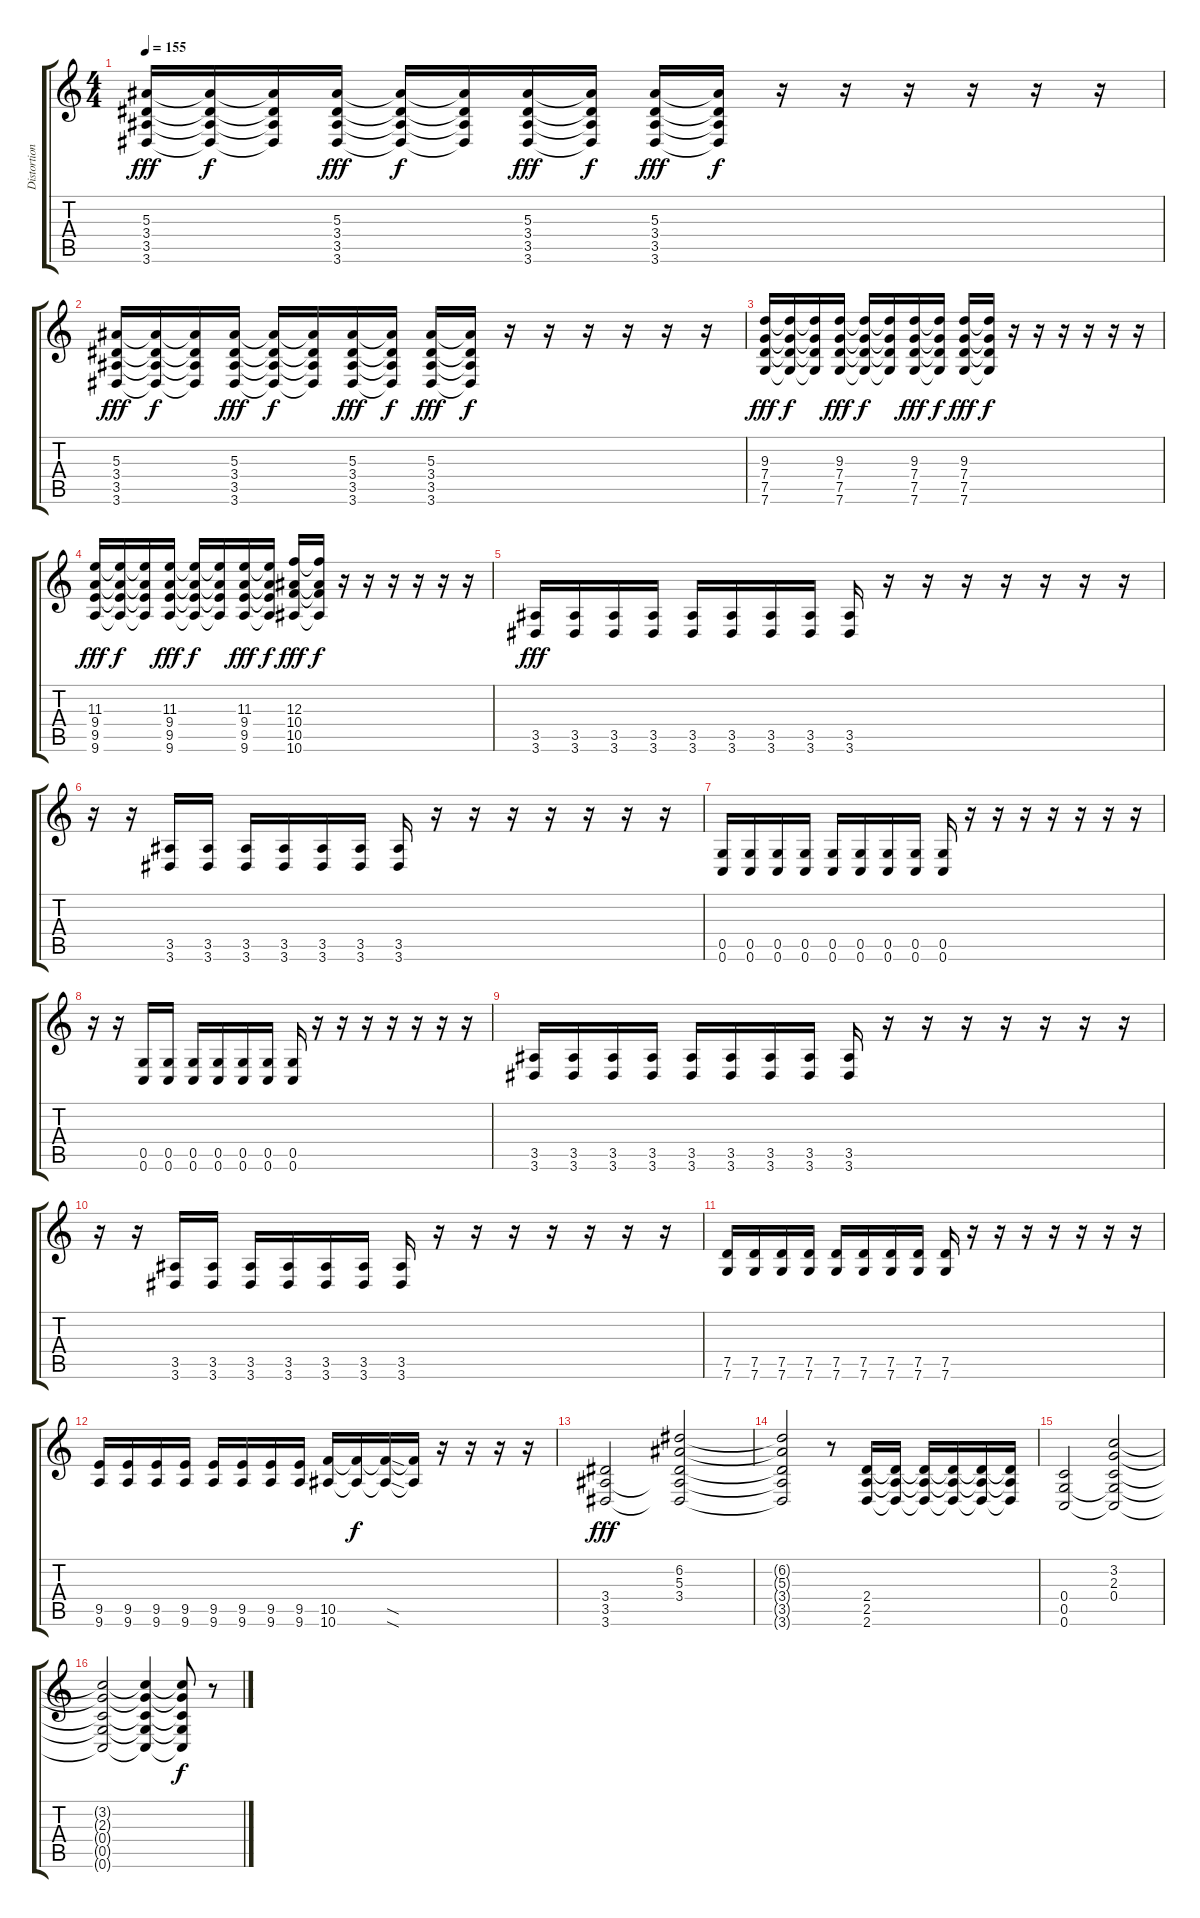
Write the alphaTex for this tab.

\track ("Distortion Left" "Distortion") {instrument distortionguitar}
\staff {score tabs}
\tuning (D4 A3 F3 C3 G2 C2) {hide}
\ts (4 4)
\tempo 155
\clef g2
\ks c
(5.3 3.4 3.5 3.6).16{dy fff} (5.3{t} 3.4{t} 3.5{t} 3.6{t}).16{dy f} (5.3{t} 3.4{t} 3.5{t} 3.6{t}).16 (5.3 3.4 3.5 3.6).16{dy fff} (5.3{t} 3.4{t} 3.5{t} 3.6{t}).16{dy f} (5.3{t} 3.4{t} 3.5{t} 3.6{t}).16 (5.3 3.4 3.5 3.6).16{dy fff} (5.3{t} 3.4{t} 3.5{t} 3.6{t}).16{dy f} (5.3 3.4 3.5 3.6).16{dy fff} (5.3{t} 3.4{t} 3.5{t} 3.6{t}).16{dy f} r.16 r.16 r.16 r.16 r.16 r.16 |
(5.3 3.4 3.5 3.6).16{dy fff} (5.3{t} 3.4{t} 3.5{t} 3.6{t}).16{dy f} (5.3{t} 3.4{t} 3.5{t} 3.6{t}).16 (5.3 3.4 3.5 3.6).16{dy fff} (5.3{t} 3.4{t} 3.5{t} 3.6{t}).16{dy f} (5.3{t} 3.4{t} 3.5{t} 3.6{t}).16 (5.3 3.4 3.5 3.6).16{dy fff} (5.3{t} 3.4{t} 3.5{t} 3.6{t}).16{dy f} (5.3 3.4 3.5 3.6).16{dy fff} (5.3{t} 3.4{t} 3.5{t} 3.6{t}).16{dy f} r.16 r.16 r.16 r.16 r.16 r.16 |
(9.3 7.4 7.5 7.6).16{dy fff} (9.3{t} 7.4{t} 7.5{t} 7.6{t}).16{dy f} (9.3{t} 7.4{t} 7.5{t} 7.6{t}).16 (9.3 7.4 7.5 7.6).16{dy fff} (9.3{t} 7.4{t} 7.5{t} 7.6{t}).16{dy f} (9.3{t} 7.4{t} 7.5{t} 7.6{t}).16 (9.3 7.4 7.5 7.6).16{dy fff} (9.3{t} 7.4{t} 7.5{t} 7.6{t}).16{dy f} (9.3 7.4 7.5 7.6).16{dy fff} (9.3{t} 7.4{t} 7.5{t} 7.6{t}).16{dy f} r.16 r.16 r.16 r.16 r.16 r.16 |
(11.3 9.4 9.5 9.6).16{dy fff} (11.3{t} 9.4{t} 9.5{t} 9.6{t}).16{dy f} (11.3{t} 9.4{t} 9.5{t} 9.6{t}).16 (11.3 9.4 9.5 9.6).16{dy fff} (11.3{t} 9.4{t} 9.5{t} 9.6{t}).16{dy f} (11.3{t} 9.4{t} 9.5{t} 9.6{t}).16 (11.3 9.4 9.5 9.6).16{dy fff} (11.3{t} 9.4{t} 9.5{t} 9.6{t}).16{dy f} (12.3 10.4 10.5 10.6).16{dy fff} (12.3{t} 10.4{t} 10.5{t} 10.6{t}).16{dy f} r.16 r.16 r.16 r.16 r.16 r.16 |
(3.5 3.6).16{dy fff} (3.5 3.6).16 (3.5 3.6).16 (3.5 3.6).16 (3.5 3.6).16 (3.5 3.6).16 (3.5 3.6).16 (3.5 3.6).16 (3.5 3.6).16 r.16 r.16 r.16 r.16 r.16 r.16 r.16 |
r.16 r.16 (3.5 3.6).16 (3.5 3.6).16 (3.5 3.6).16 (3.5 3.6).16 (3.5 3.6).16 (3.5 3.6).16 (3.5 3.6).16 r.16 r.16 r.16 r.16 r.16 r.16 r.16 |
(0.5 0.6).16 (0.5 0.6).16 (0.5 0.6).16 (0.5 0.6).16 (0.5 0.6).16 (0.5 0.6).16 (0.5 0.6).16 (0.5 0.6).16 (0.5 0.6).16 r.16 r.16 r.16 r.16 r.16 r.16 r.16 |
r.16 r.16 (0.5 0.6).16 (0.5 0.6).16 (0.5 0.6).16 (0.5 0.6).16 (0.5 0.6).16 (0.5 0.6).16 (0.5 0.6).16 r.16 r.16 r.16 r.16 r.16 r.16 r.16 |
(3.5 3.6).16 (3.5 3.6).16 (3.5 3.6).16 (3.5 3.6).16 (3.5 3.6).16 (3.5 3.6).16 (3.5 3.6).16 (3.5 3.6).16 (3.5 3.6).16 r.16 r.16 r.16 r.16 r.16 r.16 r.16 |
r.16 r.16 (3.5 3.6).16 (3.5 3.6).16 (3.5 3.6).16 (3.5 3.6).16 (3.5 3.6).16 (3.5 3.6).16 (3.5 3.6).16 r.16 r.16 r.16 r.16 r.16 r.16 r.16 |
(7.5 7.6).16 (7.5 7.6).16 (7.5 7.6).16 (7.5 7.6).16 (7.5 7.6).16 (7.5 7.6).16 (7.5 7.6).16 (7.5 7.6).16 (7.5 7.6).16 r.16 r.16 r.16 r.16 r.16 r.16 r.16 |
(9.5 9.6).16 (9.5 9.6).16 (9.5 9.6).16 (9.5 9.6).16 (9.5 9.6).16 (9.5 9.6).16 (9.5 9.6).16 (9.5 9.6).16 (10.5 10.6).16 (10.5{t} 10.6{t}).16{dy f} (10.5{sod t} 10.6{sod t}).16 (10.5{t} 10.6{t}).16 r.16 r.16 r.16 r.16 |
(3.4 3.5 3.6).2{dy fff balance 8} (6.2 5.3 3.4 3.5{t} 3.6{t}).2 |
(6.2{t} 5.3{t} 3.4{t} 3.5{t} 3.6{t}).2 r.8 (2.4 2.5 2.6).16 (2.4{t} 2.5{t} 2.6{t}).16 (2.4{t} 2.5{t} 2.6{t}).16 (2.4{t} 2.5{t} 2.6{t}).16 (2.4{t} 2.5{t} 2.6{t}).16 (2.4{t} 2.5{t} 2.6{t}).16 |
(0.4 0.5 0.6).2 (3.2 2.3 0.4 0.5{t} 0.6{t}).2 |
(3.2{t} 2.3{t} 0.4{t} 0.5{t} 0.6{t}).2 (3.2{t} 2.3{t} 0.4{t} 0.5{t} 0.6{t}).4 (3.2{t} 2.3{t} 0.4{t} 0.5{t} 0.6{t}).8{dy f} r.8
